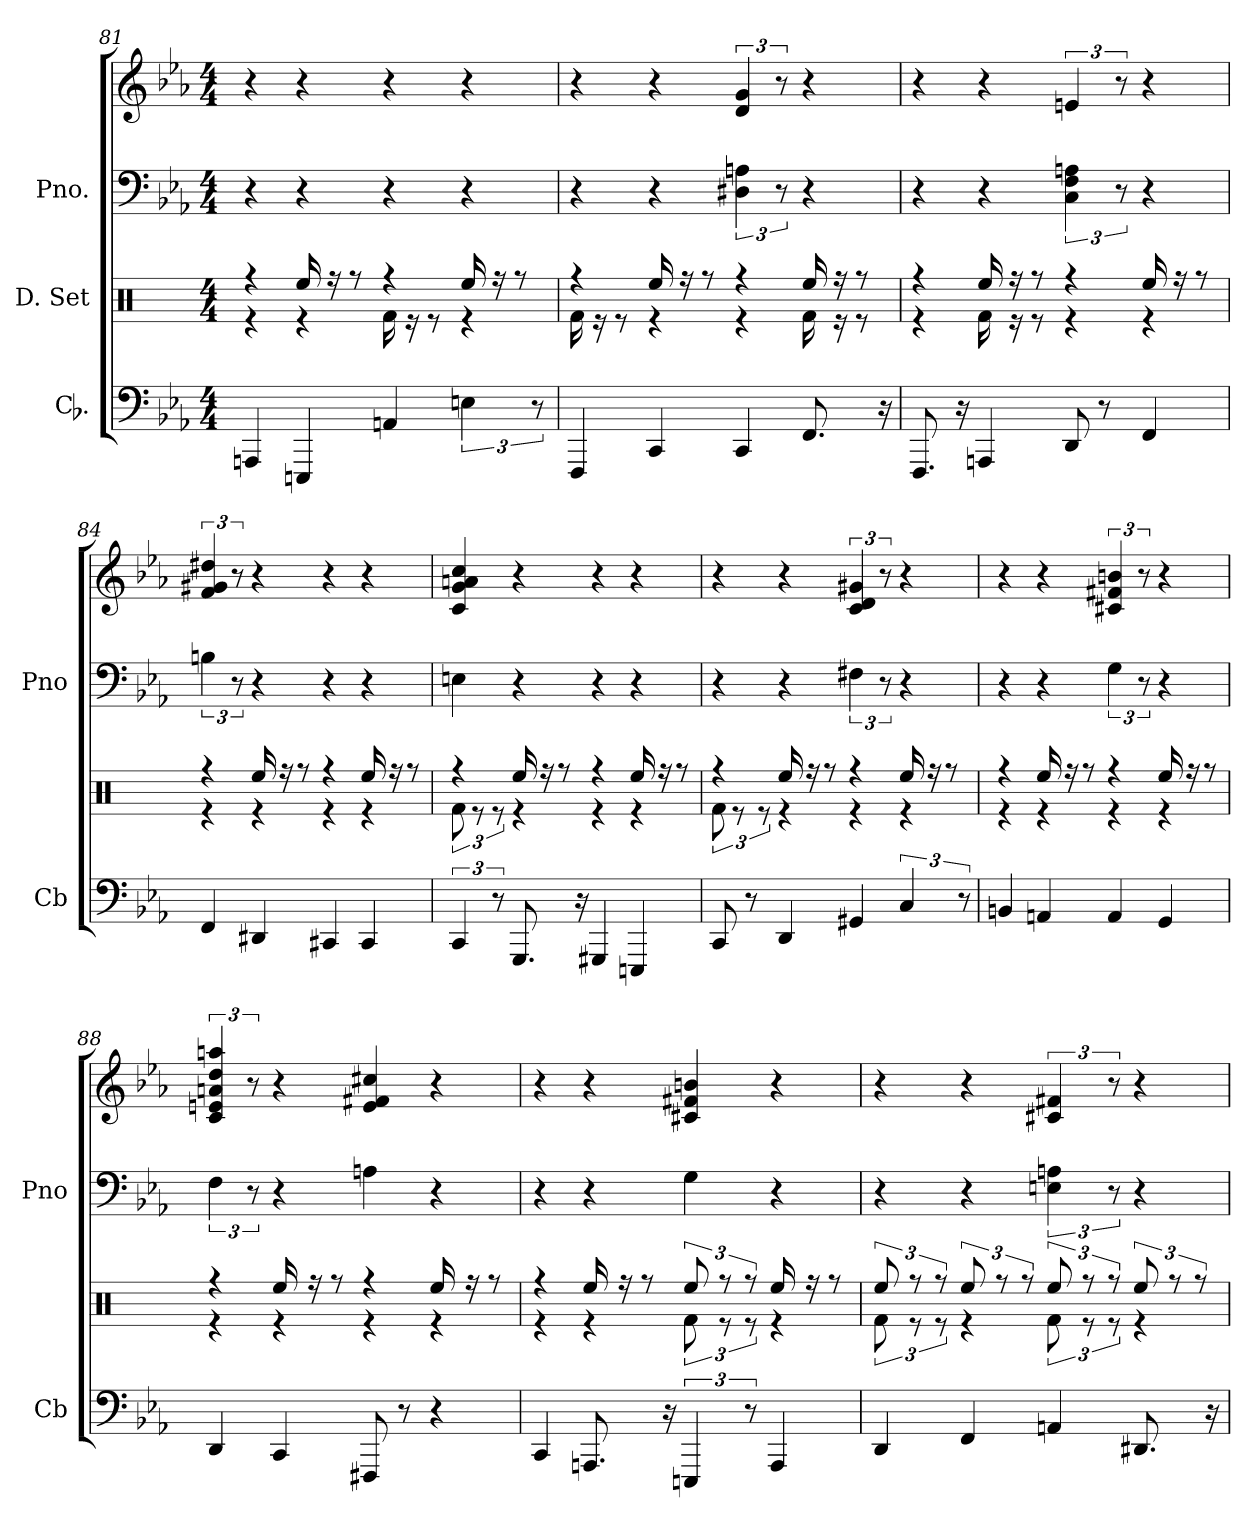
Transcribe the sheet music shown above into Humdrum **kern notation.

**kern	**kern	**kern	**kern
*part3	*part2	*part1	*part1
*staff4	*staff3	*staff2	*staff1
*I"Cb.	*I"D. Set	*I"Pno.	*
*I'Cb	*	*I'Pno	*
*clefF4	*clefX	*clefF4	*clefG2
*k[b-e-a-]	*k[]	*k[b-e-a-]	*k[b-e-a-]
*M4/4	*M4/4	*M4/4	*M4/4
=81	=81	=81	=81
*	*^	*	*
4AAAn	4re	4rff	4r	4r
4EEEn	4re	16Ree/	4r	4r
.	.	16rff	.	.
.	.	8rff	.	.
4AAn	16Rf\	4rff	4r	4r
.	16re	.	.	.
.	8re	.	.	.
6En	4re	16Ree/	4r	4r
.	.	16rff	.	.
.	.	8rff	.	.
12r	.	.	.	.
=82	=82	=82	=82	=82
4FFF	16Rf\	4rff	4r	4r
.	16re	.	.	.
.	8re	.	.	.
4CC	4re	16Ree/	4r	4r
.	.	16rff	.	.
.	.	8rff	.	.
4CC	4re	4rff	6D#X 6An	6d 6g
.	.	.	12r	12r
8.FF	16Rf\	16Ree/	4r	4r
.	16re	16rff	.	.
.	8re	8rff	.	.
16r	.	.	.	.
=83	=83	=83	=83	=83
8.FFF	4re	4rff	4r	4r
16r	.	.	.	.
4AAAn	16Rf\	16Ree/	4r	4r
.	16re	16rff	.	.
.	8re	8rff	.	.
8DD	4re	4rff	6C 6F 6An	6en
8r	.	.	.	.
.	.	.	12r	12r
4FF	4re	16Ree/	4r	4r
.	.	16rff	.	.
.	.	8rff	.	.
=84	=84	=84	=84	=84
4FF	4re	4rff	6Bn	6f 6g#X 6dd#X
.	.	.	12r	12r
4DD#X	4re	16Ree/	4r	4r
.	.	16rff	.	.
.	.	8rff	.	.
4CC#X	4re	4rff	4r	4r
4CC#	4re	16Ree/	4r	4r
.	.	16rff	.	.
.	.	8rff	.	.
=85	=85	=85	=85	=85
6CC	12Rf\	4rff	4En	4c 4g 4an 4cc
.	12re	.	.	.
12r	12re	.	.	.
8.GGG	4re	16Ree/	4r	4r
.	.	16rff	.	.
.	.	8rff	.	.
16r	.	.	.	.
4GGG#X	4re	4rff	4r	4r
4EEEn	4re	16Ree/	4r	4r
.	.	16rff	.	.
.	.	8rff	.	.
=86	=86	=86	=86	=86
8CC	12Rf\	4rff	4r	4r
.	12re	.	.	.
8r	.	.	.	.
.	12re	.	.	.
4DD	4re	16Ree/	4r	4r
.	.	16rff	.	.
.	.	8rff	.	.
4GG#X	4re	4rff	6F#X	6c 6d 6g#X
.	.	.	12r	12r
6C	4re	16Ree/	4r	4r
.	.	16rff	.	.
.	.	8rff	.	.
12r	.	.	.	.
=87	=87	=87	=87	=87
4BBn	4re	4rff	4r	4r
4AAn	4re	16Ree/	4r	4r
.	.	16rff	.	.
.	.	8rff	.	.
4AA	4re	4rff	6G	6c#X 6f#X 6bn
.	.	.	12r	12r
4GG	4re	16Ree/	4r	4r
.	.	16rff	.	.
.	.	8rff	.	.
=88	=88	=88	=88	=88
4DD	4re	4rff	6F	6c 6en 6an 6dd 6aan
.	.	.	12r	12r
4CC	4re	16Ree/	4r	4r
.	.	16rff	.	.
.	.	8rff	.	.
8FFF#X	4re	4rff	4An	4e 4f#X 4cc#X
8r	.	.	.	.
4r	4re	16Ree/	4r	4r
.	.	16rff	.	.
.	.	8rff	.	.
=89	=89	=89	=89	=89
4CC	4re	4rff	4r	4r
8.AAAn	4re	16Ree/	4r	4r
.	.	16rff	.	.
.	.	8rff	.	.
16r	.	.	.	.
6EEEn	12Rf\	12Ree/	4G	4c#X 4f#X 4bn
.	12re	12rff	.	.
12r	12re	12rff	.	.
4AAA	4re	16Ree/	4r	4r
.	.	16rff	.	.
.	.	8rff	.	.
=90	=90	=90	=90	=90
4DD	12Rf\	12Ree/	4r	4r
.	12re	12rff	.	.
.	12re	12rff	.	.
4FF	4re	12Ree/	4r	4r
.	.	12rff	.	.
.	.	12rff	.	.
4AAn	12Rf\	12Ree/	6En 6An	6c#X 6f#X
.	12re	12rff	.	.
.	12re	12rff	12r	12r
8.DD#X	4re	12Ree/	4r	4r
.	.	12rff	.	.
.	.	12rff	.	.
16r	.	.	.	.
*	*v	*v	*	*
=	=	=	=
*-	*-	*-	*-
